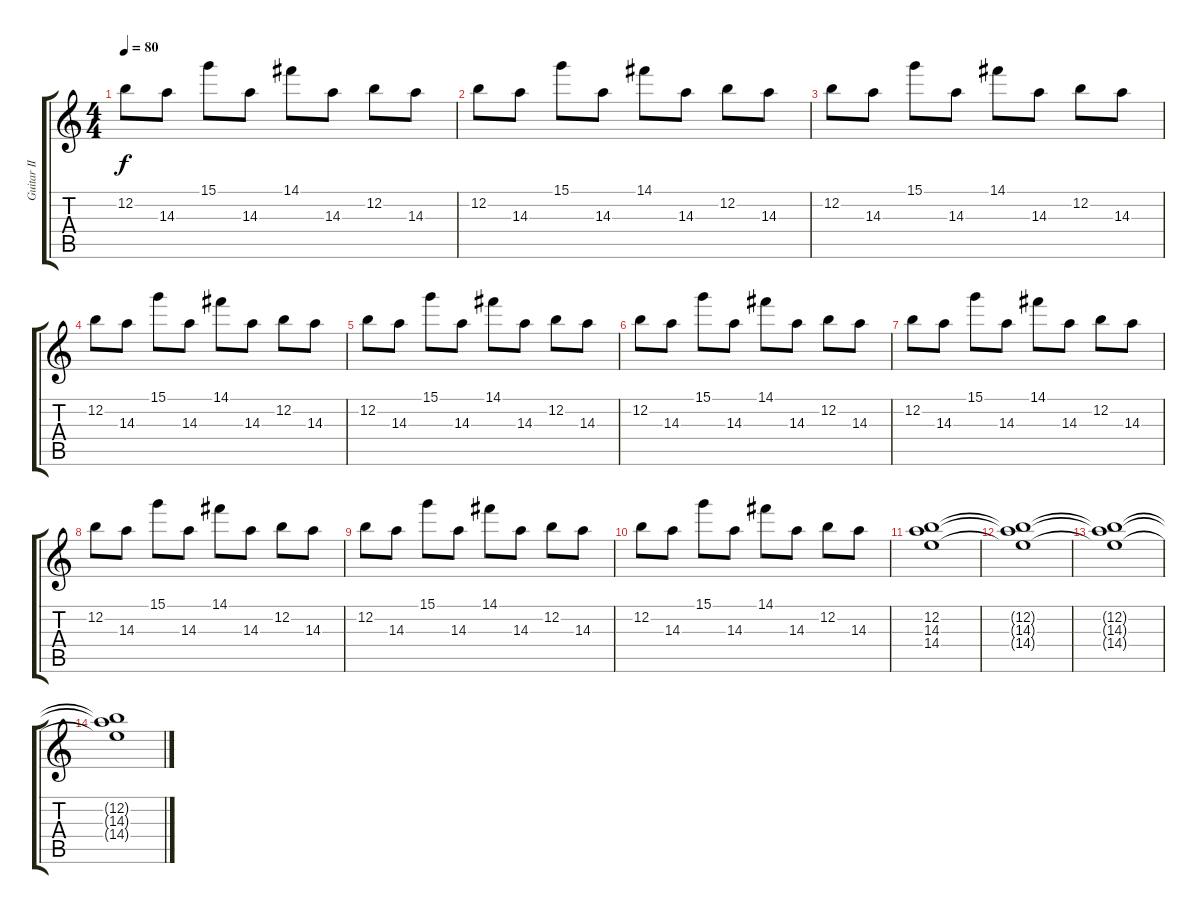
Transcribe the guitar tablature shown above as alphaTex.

\track ("Guitar II" "Guitar II") {instrument electricguitarclean}
\staff {score tabs}
\tuning (E4 B3 G3 D3 A2 E2) {hide}
\ts (4 4)
\tempo 80
\clef g2
\ks c
12.2.8{dy f} 14.3.8 15.1.8 14.3.8 14.1.8 14.3.8 12.2.8 14.3.8 |
12.2.8 14.3.8 15.1.8 14.3.8 14.1.8 14.3.8 12.2.8 14.3.8 |
12.2.8 14.3.8 15.1.8 14.3.8 14.1.8 14.3.8 12.2.8 14.3.8 |
12.2.8 14.3.8 15.1.8 14.3.8 14.1.8 14.3.8 12.2.8 14.3.8 |
12.2.8 14.3.8 15.1.8 14.3.8 14.1.8 14.3.8 12.2.8 14.3.8 |
12.2.8 14.3.8 15.1.8 14.3.8 14.1.8 14.3.8 12.2.8 14.3.8 |
12.2.8 14.3.8 15.1.8 14.3.8 14.1.8 14.3.8 12.2.8 14.3.8 |
12.2.8 14.3.8 15.1.8 14.3.8 14.1.8 14.3.8 12.2.8 14.3.8 |
12.2.8 14.3.8 15.1.8 14.3.8 14.1.8 14.3.8 12.2.8 14.3.8 |
12.2.8 14.3.8 15.1.8 14.3.8 14.1.8 14.3.8 12.2.8 14.3.8 |
(12.2 14.3 14.4).1 |
(12.2{t} 14.3{t} 14.4{t}).1 |
(12.2{t} 14.3{t} 14.4{t}).1 |
(12.2{t} 14.3{t} 14.4{t}).1
